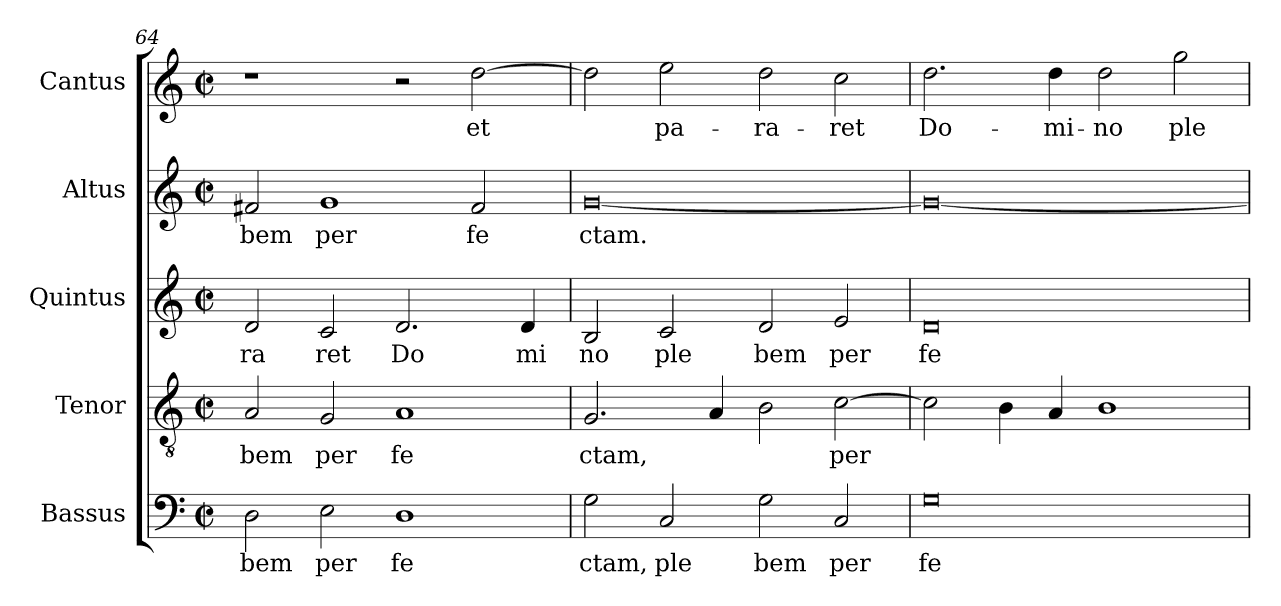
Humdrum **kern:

**kern	**text	**kern	**text	**kern	**text	**kern	**text	**kern	**text
*part5	*part5	*part4	*part4	*part3	*part3	*part2	*part2	*part1	*part1
*staff5	*staff5	*staff4	*staff4	*staff3	*staff3	*staff2	*staff2	*staff1	*staff1
*I"Bassus	*	*I"Tenor	*	*I"Quintus	*	*I"Altus	*	*I"Cantus	*
*clefF4	*	*clefGv2	*	*clefG2	*	*clefG2	*	*clefG2	*
*M2/2	*	*M2/2	*	*M2/2	*	*M2/2	*	*M2/2	*
*met(c|)	*	*met(c|)	*	*met(c|)	*	*met(c|)	*	*met(c|)	*
=64	=64	=64	=64	=64	=64	=64	=64	=64	=64
!	!LO:LY:b:cj	!	!LO:LY:b:cj	!	!LO:LY:b:cj	!	!LO:LY:b:cj	!	!
2D\	bem	2A/	bem	2d/	ra	2f#X/	bem	1r	.
!	!LO:LY:b:cj	!	!LO:LY:b:cj	!	!LO:LY:b:cj	!	!LO:LY:b:cj	!	!
2E\	per	2G/	per	2c/	ret	1g	per	.	.
!	!LO:LY:b:cj	!	!LO:LY:b:cj	!	!LO:LY:b:cj	!	!	!	!
1D	fe	1A	fe	2.d/	Do	.	.	2r	.
!	!	!	!	!	!	!	!LO:LY:b:cj	!	!LO:LY:b:cj
.	.	.	.	.	.	2f#/	fe	[>2dd\	et
!	!	!	!	!	!LO:LY:b:cj	!	!	!	!
.	.	.	.	4d/	mi	.	.	.	.
=65	=65	=65	=65	=65	=65	=65	=65	=65	=65
!	!LO:LY:b:cj	!	!LO:LY:b	!	!LO:LY:b:cj	!	!LO:LY:b	!	!
2G\	ctam,	2.G/	ctam,	2B/	no	[<0g	ctam.	2dd\]	.
!	!LO:LY:b:cj	!	!	!	!LO:LY:b:cj	!	!	!	!LO:LY:b:cj
2C/	ple	.	.	2c/	ple	.	.	2ee\	pa-
.	.	4A/	.	.	.	.	.	.	.
!	!LO:LY:b:cj	!	!	!	!LO:LY:b:cj	!	!	!	!LO:LY:b:cj
2G\	bem	2B\	.	2d/	bem	.	.	2dd\	-ra-
!	!LO:LY:b:cj	!	!LO:LY:b	!	!LO:LY:b:cj	!	!	!	!LO:LY:b:cj
2C/	per	[>2c\	per	2e/	per	.	.	2cc\	-ret
=66	=66	=66	=66	=66	=66	=66	=66	=66	=66
!	!LO:LY:b:cj	!	!	!	!LO:LY:b:cj	!	!	!	!LO:LY:b:cj
0G	fe	2c\]	.	0d	fe	0g_<	.	2.dd\	Do-
.	.	4B\	.	.	.	.	.	.	.
!	!	!	!	!	!	!	!	!	!LO:LY:b:cj
.	.	4A/	.	.	.	.	.	4dd\	-mi-
!	!	!	!	!	!	!	!	!	!LO:LY:b:cj
.	.	1B	.	.	.	.	.	2dd\	-no
!	!	!	!	!	!	!	!	!	!LO:LY:b:cj
.	.	.	.	.	.	.	.	2gg\	ple-
=	=	=	=	=	=	=	=	=	=
*-	*-	*-	*-	*-	*-	*-	*-	*-	*-
